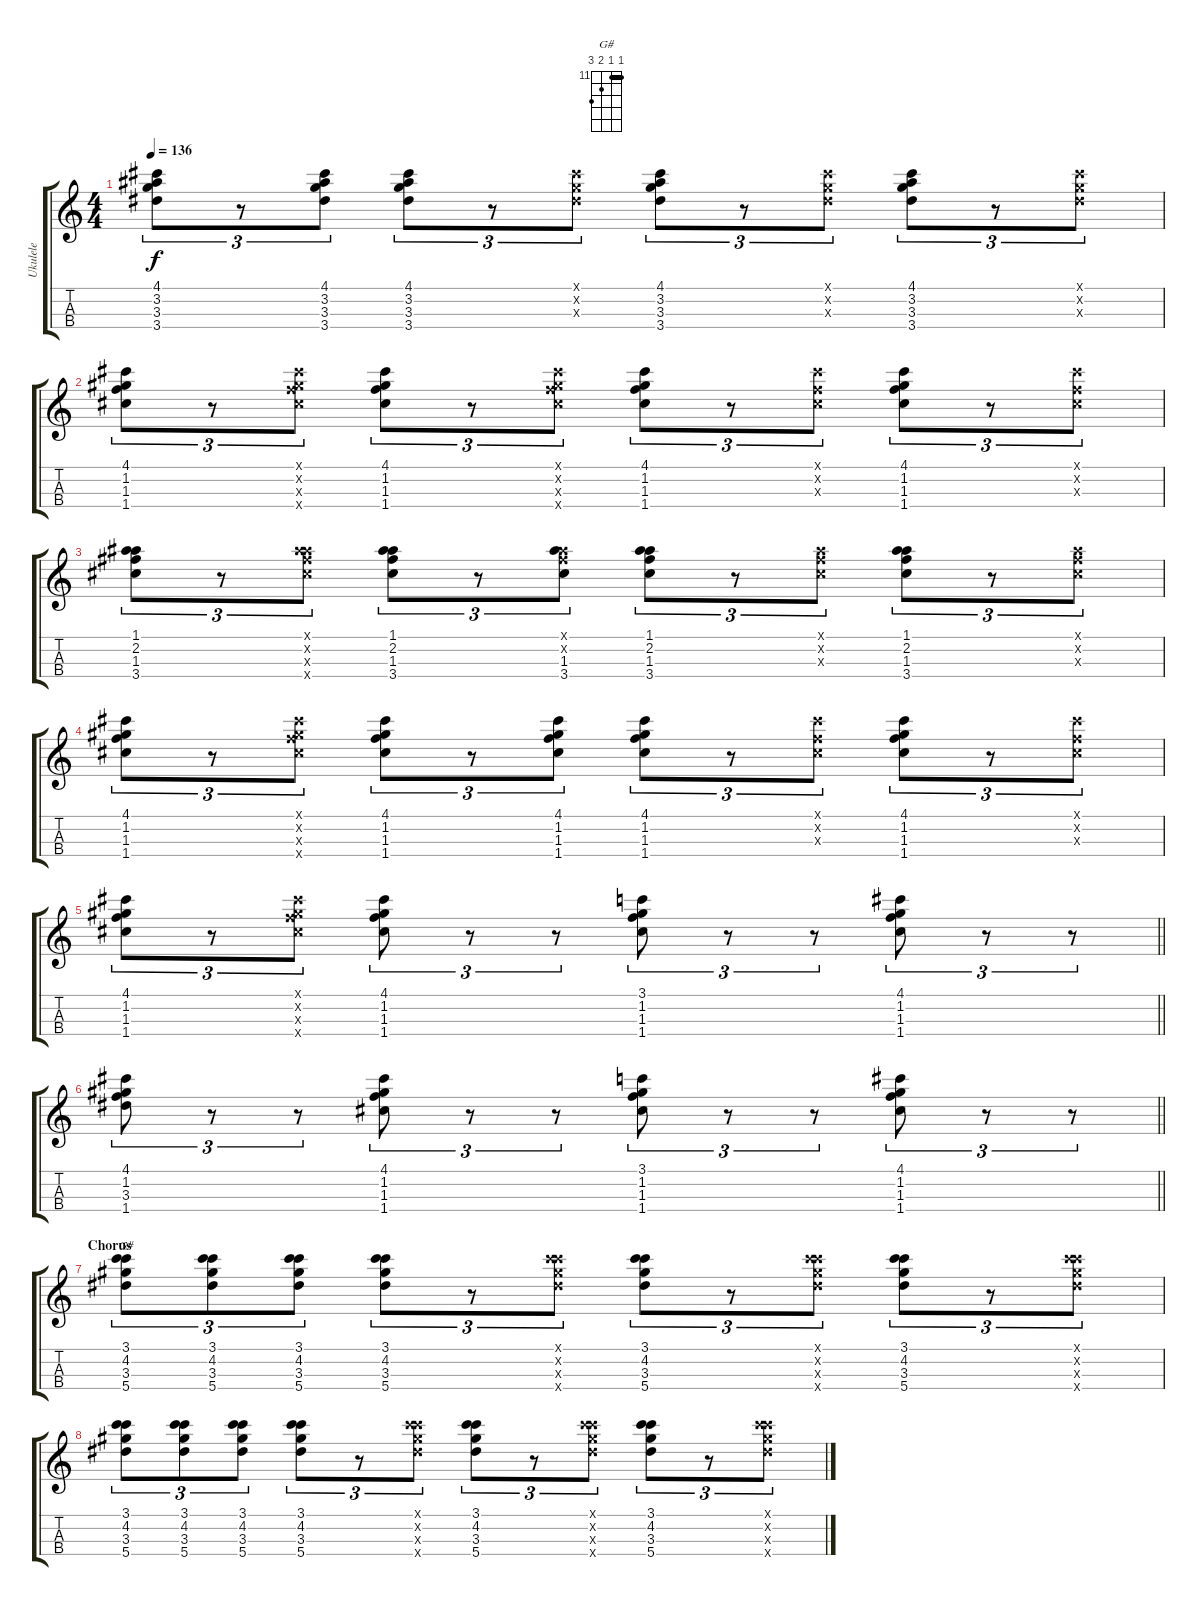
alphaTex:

\track ("Ukulele" "Ukulele") {instrument acousticguitarnylon}
\staff {score tabs}
\tuning (A4 E4 C4 G4) {hide}
\chord ("G#" 11 11 12 13) {firstfret 11 barre 11}
\ts (4 4)
\tempo 136
\clef g2
\ks c
(4.1 3.2 3.3 3.4).8{tu (3 2) dy f} r.8{tu (3 2)} (4.1 3.2 3.3 3.4).8{tu (3 2)} (4.1 3.2 3.3 3.4).8{tu (3 2)} r.8{tu (3 2)} (4.1{x} 3.2{x} 3.3{x}).8{tu (3 2)} (4.1 3.2 3.3 3.4).8{tu (3 2)} r.8{tu (3 2)} (4.1{x} 3.2{x} 3.3{x}).8{tu (3 2)} (4.1 3.2 3.3 3.4).8{tu (3 2)} r.8{tu (3 2)} (4.1{x} 3.2{x} 3.3{x}).8{tu (3 2)} |
(4.1 1.2 1.3 1.4).8{tu (3 2)} r.8{tu (3 2)} (4.1{x} 1.2{x} 1.3{x} 1.4{x}).8{tu (3 2)} (4.1 1.2 1.3 1.4).8{tu (3 2)} r.8{tu (3 2)} (4.1{x} 1.2{x} 1.3{x} 1.4{x}).8{tu (3 2)} (4.1 1.2 1.3 1.4).8{tu (3 2)} r.8{tu (3 2)} (4.1{x} 1.2{x} 1.3{x}).8{tu (3 2)} (4.1 1.2 1.3 1.4).8{tu (3 2)} r.8{tu (3 2)} (4.1{x} 1.2{x} 1.3{x}).8{tu (3 2)} |
(1.1 2.2 1.3 3.4).8{tu (3 2)} r.8{tu (3 2)} (1.1{x} 2.2{x} 1.3{x} 3.4{x}).8{tu (3 2)} (1.1 2.2 1.3 3.4).8{tu (3 2)} r.8{tu (3 2)} (1.1{x} 2.2{x} 1.3 3.4).8{tu (3 2)} (1.1 2.2 1.3 3.4).8{tu (3 2)} r.8{tu (3 2)} (1.1{x} 2.2{x} 1.3{x}).8{tu (3 2)} (1.1 2.2 1.3 3.4).8{tu (3 2)} r.8{tu (3 2)} (1.1{x} 2.2{x} 1.3{x}).8{tu (3 2)} |
(4.1 1.2 1.3 1.4).8{tu (3 2)} r.8{tu (3 2)} (4.1{x} 1.2{x} 1.3{x} 1.4{x}).8{tu (3 2)} (4.1 1.2 1.3 1.4).8{tu (3 2)} r.8{tu (3 2)} (4.1 1.2 1.3 1.4).8{tu (3 2)} (4.1 1.2 1.3 1.4).8{tu (3 2)} r.8{tu (3 2)} (4.1{x} 1.2{x} 1.3{x}).8{tu (3 2)} (4.1 1.2 1.3 1.4).8{tu (3 2)} r.8{tu (3 2)} (4.1{x} 1.2{x} 1.3{x}).8{tu (3 2)} |
\barLineRight lightlight
(4.1 1.2 1.3 1.4).8{tu (3 2)} r.8{tu (3 2)} (4.1{x} 1.2{x} 1.3{x} 1.4{x}).8{tu (3 2)} (4.1 1.2 1.3 1.4).8{tu (3 2)} r.8{tu (3 2)} r.8{tu (3 2)} (3.1 1.2 1.3 1.4).8{tu (3 2)} r.8{tu (3 2)} r.8{tu (3 2)} (4.1 1.2 1.3 1.4).8{tu (3 2)} r.8{tu (3 2)} r.8{tu (3 2)} |
\barLineRight lightlight
(4.1 1.2 3.3 1.4).8{tu (3 2)} r.8{tu (3 2)} r.8{tu (3 2)} (4.1 1.2 1.3 1.4).8{tu (3 2)} r.8{tu (3 2)} r.8{tu (3 2)} (3.1 1.2 1.3 1.4).8{tu (3 2)} r.8{tu (3 2)} r.8{tu (3 2)} (4.1 1.2 1.3 1.4).8{tu (3 2)} r.8{tu (3 2)} r.8{tu (3 2)} |
\section ("" "Chorus ")
(3.1 4.2 3.3 5.4).8{tu (3 2) ch "G#"} (3.1 4.2 3.3 5.4).8{tu (3 2)} (3.1 4.2 3.3 5.4).8{tu (3 2)} (3.1 4.2 3.3 5.4).8{tu (3 2)} r.8{tu (3 2)} (3.1{x} 4.2{x} 3.3{x} 5.4{x}).8{tu (3 2)} (3.1 4.2 3.3 5.4).8{tu (3 2)} r.8{tu (3 2)} (3.1{x} 4.2{x} 3.3{x} 5.4{x}).8{tu (3 2)} (3.1 4.2 3.3 5.4).8{tu (3 2)} r.8{tu (3 2)} (3.1{x} 4.2{x} 3.3{x} 5.4{x}).8{tu (3 2)} |
(3.1 4.2 3.3 5.4).8{tu (3 2)} (3.1 4.2 3.3 5.4).8{tu (3 2)} (3.1 4.2 3.3 5.4).8{tu (3 2)} (3.1 4.2 3.3 5.4).8{tu (3 2)} r.8{tu (3 2)} (3.1{x} 4.2{x} 3.3{x} 5.4{x}).8{tu (3 2)} (3.1 4.2 3.3 5.4).8{tu (3 2)} r.8{tu (3 2)} (3.1{x} 4.2{x} 3.3{x} 5.4{x}).8{tu (3 2)} (3.1 4.2 3.3 5.4).8{tu (3 2)} r.8{tu (3 2)} (3.1{x} 4.2{x} 3.3{x} 5.4{x}).8{tu (3 2)}
